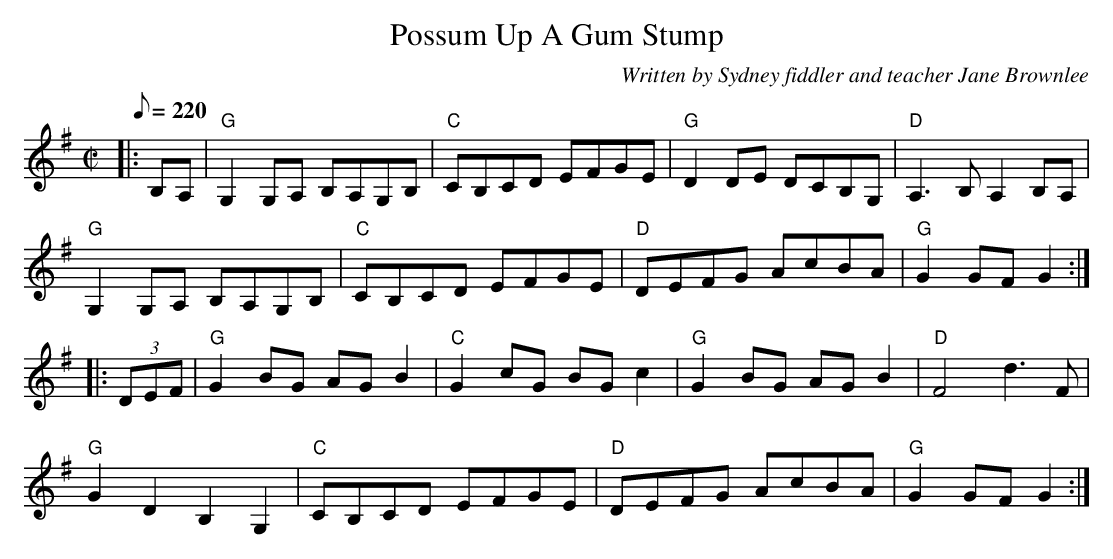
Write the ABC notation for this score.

X:1
T:Possum Up A Gum Stump
C:Written by Sydney fiddler and teacher Jane Brownlee
M:C|
L:1/8
Q:220
K:G
|:B,A,|"G"G,2 G,A, B,A,G,B,|"C"CB,CD EFGE|"G"D2 DE DCB,G,|"D"A,3 B,A,2 B,A,|
"G"G,2 G,A, B,A,G,B,|"C"CB,CD EFGE|"D"DEFG AcBA|"G"G2 GF G2 :|
|:(3DEF|"G"G2 BG AG B2|"C"G2 cG BG c2|"G"G2 BG AG B2|"D"F4 d3 F|
"G"G2 D2 B,2 G,2|"C"CB,CD EFGE|"D"DEFG AcBA|"G"G2 GF G2:|
